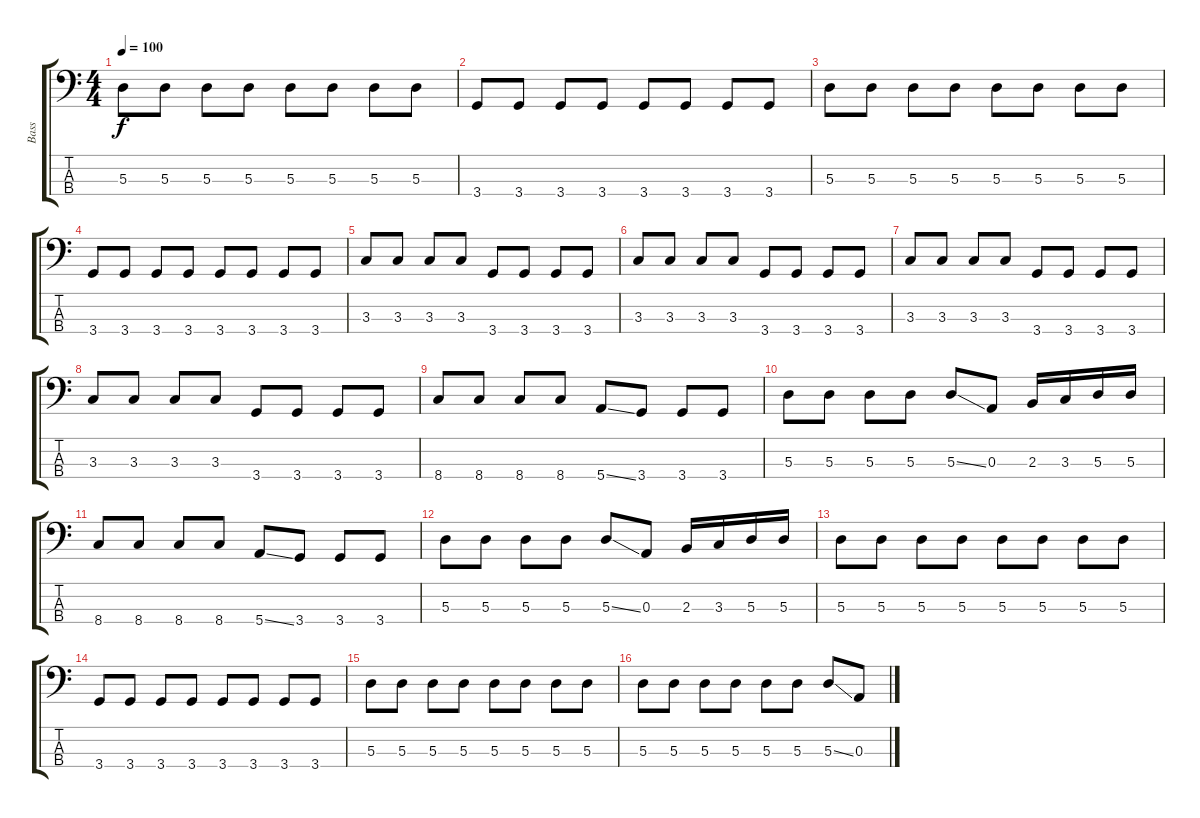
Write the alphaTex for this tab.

\track ("Bass" "Bass") {instrument electricbassfinger}
\staff {score tabs}
\tuning (G2 D2 A1 E1) {hide}
\ts (4 4)
\tempo 100
\clef f4
\ks c
5.3.8{dy f} 5.3.8 5.3.8 5.3.8 5.3.8 5.3.8 5.3.8 5.3.8 |
3.4.8 3.4.8 3.4.8 3.4.8 3.4.8 3.4.8 3.4.8 3.4.8 |
5.3.8 5.3.8 5.3.8 5.3.8 5.3.8 5.3.8 5.3.8 5.3.8 |
3.4.8 3.4.8 3.4.8 3.4.8 3.4.8 3.4.8 3.4.8 3.4.8 |
3.3.8 3.3.8 3.3.8 3.3.8 3.4.8 3.4.8 3.4.8 3.4.8 |
3.3.8 3.3.8 3.3.8 3.3.8 3.4.8 3.4.8 3.4.8 3.4.8 |
3.3.8 3.3.8 3.3.8 3.3.8 3.4.8 3.4.8 3.4.8 3.4.8 |
3.3.8 3.3.8 3.3.8 3.3.8 3.4.8 3.4.8 3.4.8 3.4.8 |
8.4.8 8.4.8 8.4.8 8.4.8 5.4{ss}.8 3.4.8 3.4.8 3.4.8 |
5.3.8 5.3.8 5.3.8 5.3.8 5.3{ss}.8 0.3.8 2.3.16 3.3.16 5.3.16 5.3.16 |
8.4.8 8.4.8 8.4.8 8.4.8 5.4{ss}.8 3.4.8 3.4.8 3.4.8 |
5.3.8 5.3.8 5.3.8 5.3.8 5.3{ss}.8 0.3.8 2.3.16 3.3.16 5.3.16 5.3.16 |
5.3.8 5.3.8 5.3.8 5.3.8 5.3.8 5.3.8 5.3.8 5.3.8 |
3.4.8 3.4.8 3.4.8 3.4.8 3.4.8 3.4.8 3.4.8 3.4.8 |
5.3.8 5.3.8 5.3.8 5.3.8 5.3.8 5.3.8 5.3.8 5.3.8 |
5.3.8 5.3.8 5.3.8 5.3.8 5.3.8 5.3.8 5.3{ss}.8 0.3.8
